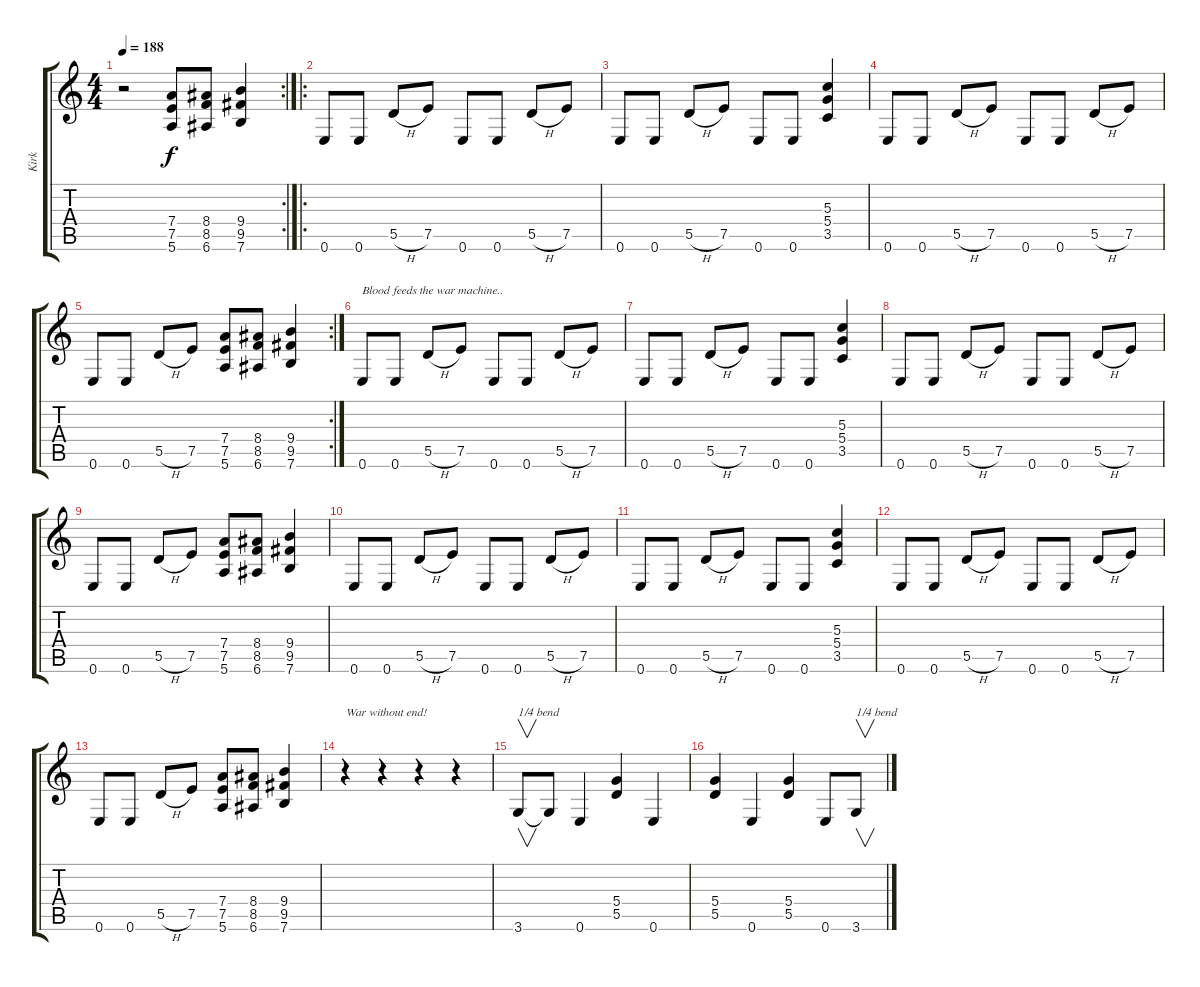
\track ("Kirk" "Kirk") {instrument distortionguitar}
\staff {score tabs}
\tuning (E4 B3 G3 D3 A2 E2) {hide}
\rc 2
\ts (4 4)
\tempo 188
\clef g2
\ks c
r.2{dy f} (7.4 7.5 5.6).8 (8.4 8.5 6.6).8 (9.4 9.5 7.6).4 |
\ro
0.6.8 0.6.8 5.5{h}.8 7.5.8 0.6.8 0.6.8 5.5{h}.8 7.5.8 |
0.6.8 0.6.8 5.5{h}.8 7.5.8 0.6.8 0.6.8 (5.3 5.4 3.5).4 |
0.6.8 0.6.8 5.5{h}.8 7.5.8 0.6.8 0.6.8 5.5{h}.8 7.5.8 |
\rc 2
0.6.8 0.6.8 5.5{h}.8 7.5.8 (7.4 7.5 5.6).8 (8.4 8.5 6.6).8 (9.4 9.5 7.6).4 |
0.6.8{txt "Blood feeds the war machine.."} 0.6.8 5.5{h}.8 7.5.8 0.6.8 0.6.8 5.5{h}.8 7.5.8 |
0.6.8 0.6.8 5.5{h}.8 7.5.8 0.6.8 0.6.8 (5.3 5.4 3.5).4 |
0.6.8 0.6.8 5.5{h}.8 7.5.8 0.6.8 0.6.8 5.5{h}.8 7.5.8 |
0.6.8 0.6.8 5.5{h}.8 7.5.8 (7.4 7.5 5.6).8 (8.4 8.5 6.6).8 (9.4 9.5 7.6).4 |
0.6.8 0.6.8 5.5{h}.8 7.5.8 0.6.8 0.6.8 5.5{h}.8 7.5.8 |
0.6.8 0.6.8 5.5{h}.8 7.5.8 0.6.8 0.6.8 (5.3 5.4 3.5).4 |
0.6.8 0.6.8 5.5{h}.8 7.5.8 0.6.8 0.6.8 5.5{h}.8 7.5.8 |
0.6.8 0.6.8 5.5{h}.8 7.5.8 (7.4 7.5 5.6).8 (8.4 8.5 6.6).8 (9.4 9.5 7.6).4 |
r.4{txt "War without end!"} r.4 r.4 r.4 |
3.6.8{v txt "1/4 bend"} 3.6{t}.8 0.6.4 (5.4 5.5).4 0.6.4 |
(5.4 5.5).4 0.6.4 (5.4 5.5).4 0.6.8 3.6.8{v txt "1/4 bend"}
